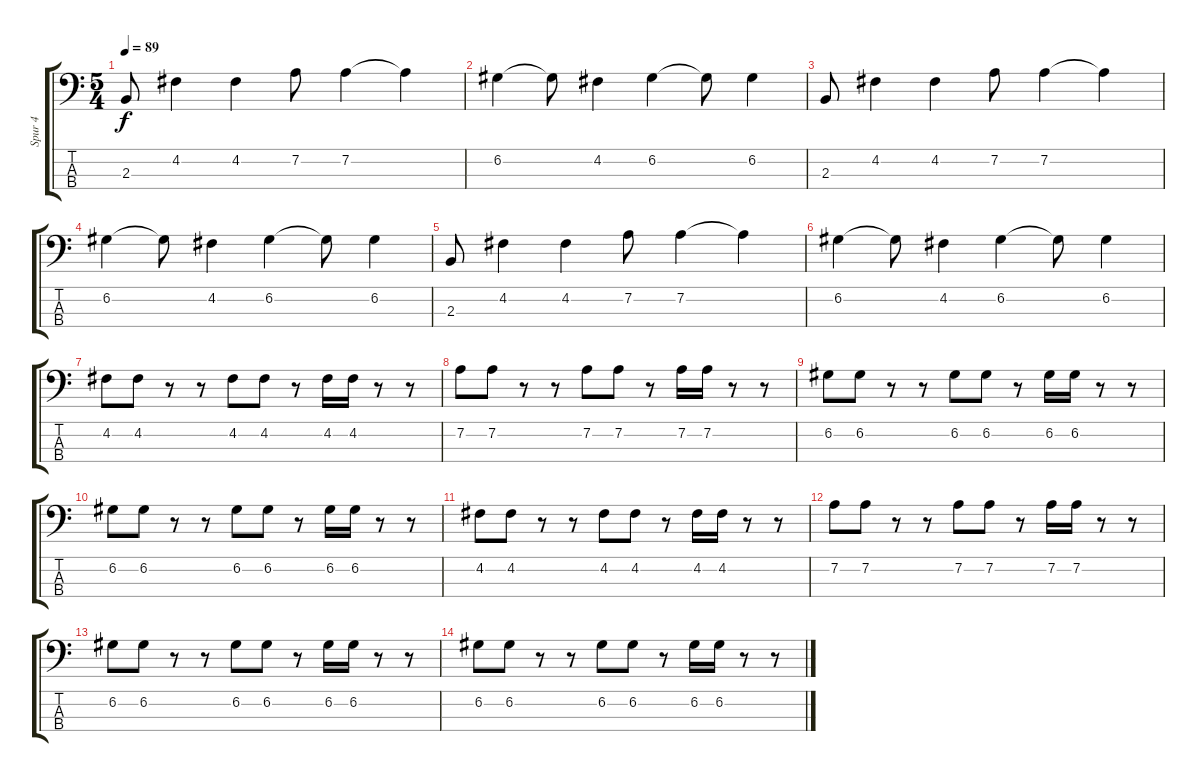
\track ("Spur 4" "Spur 4") {instrument electricbassfinger}
\staff {score tabs}
\tuning (G2 D2 A1 E1) {hide}
\ts (5 4)
\tempo 89
\clef f4
\ks c
2.3.8{dy f} 4.2.4 4.2.4 7.2.8 7.2.4 7.2{t}.4 |
6.2.4 6.2{t}.8 4.2.4 6.2.4 6.2{t}.8 6.2.4 |
2.3.8 4.2.4 4.2.4 7.2.8 7.2.4 7.2{t}.4 |
6.2.4 6.2{t}.8 4.2.4 6.2.4 6.2{t}.8 6.2.4 |
2.3.8 4.2.4 4.2.4 7.2.8 7.2.4 7.2{t}.4 |
6.2.4 6.2{t}.8 4.2.4 6.2.4 6.2{t}.8 6.2.4 |
4.2.8{instrument slapbass1} 4.2.8 r.8 r.8 4.2.8 4.2.8 r.8 4.2.16 4.2.16 r.8 r.8 |
7.2.8{instrument slapbass1} 7.2.8 r.8 r.8 7.2.8 7.2.8 r.8 7.2.16 7.2.16 r.8 r.8 |
6.2.8{instrument slapbass1} 6.2.8 r.8 r.8 6.2.8 6.2.8 r.8 6.2.16 6.2.16 r.8 r.8 |
6.2.8{instrument slapbass1} 6.2.8 r.8 r.8 6.2.8 6.2.8 r.8 6.2.16 6.2.16 r.8 r.8 |
4.2.8{instrument slapbass1} 4.2.8 r.8 r.8 4.2.8 4.2.8 r.8 4.2.16 4.2.16 r.8 r.8 |
7.2.8{instrument slapbass1} 7.2.8 r.8 r.8 7.2.8 7.2.8 r.8 7.2.16 7.2.16 r.8 r.8 |
6.2.8{instrument slapbass1} 6.2.8 r.8 r.8 6.2.8 6.2.8 r.8 6.2.16 6.2.16 r.8 r.8 |
6.2.8{instrument slapbass1} 6.2.8 r.8 r.8 6.2.8 6.2.8 r.8 6.2.16 6.2.16 r.8 r.8
